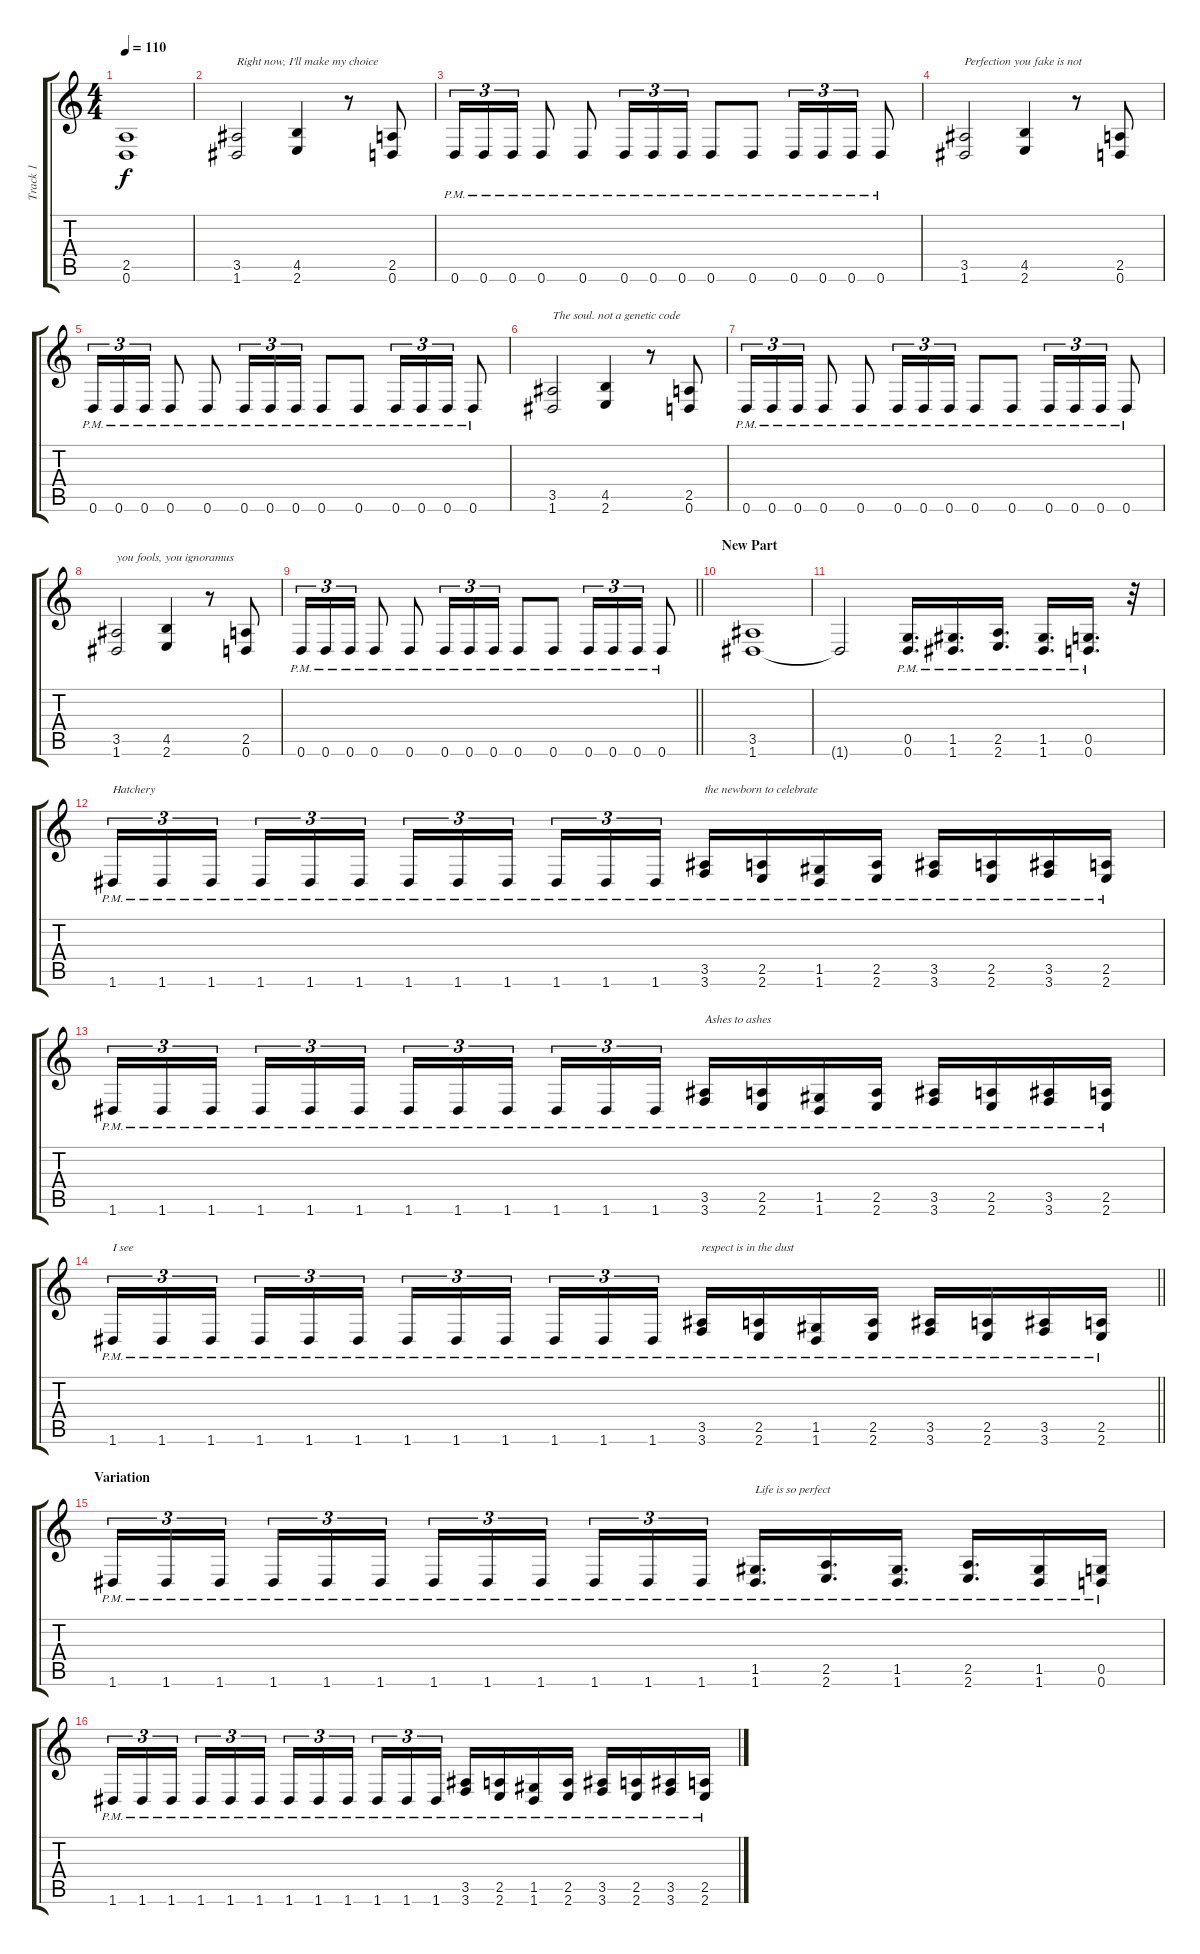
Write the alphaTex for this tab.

\track ("Track 1" "Track 1") {instrument distortionguitar}
\staff {score tabs}
\tuning (D4 A3 F3 C3 G2 D2) {hide}
\ts (4 4)
\tempo 110
\clef g2
\ks c
(2.5{t} 0.6{t}).1{dy f} |
(3.5 1.6).2{txt "Right now, I'll make my choice"} (4.5 2.6).4 r.8 (2.5 0.6).8 |
0.6{pm}.16{tu (3 2)} 0.6{pm}.16{tu (3 2)} 0.6{pm}.16{tu (3 2)} 0.6{pm}.8 0.6{pm}.8 0.6{pm}.16{tu (3 2)} 0.6{pm}.16{tu (3 2)} 0.6{pm}.16{tu (3 2)} 0.6{pm}.8 0.6{pm}.8 0.6{pm}.16{tu (3 2)} 0.6{pm}.16{tu (3 2)} 0.6{pm}.16{tu (3 2)} 0.6{pm}.8 |
(3.5 1.6).2{txt "Perfection you fake is not"} (4.5 2.6).4 r.8 (2.5 0.6).8 |
0.6{pm}.16{tu (3 2)} 0.6{pm}.16{tu (3 2)} 0.6{pm}.16{tu (3 2)} 0.6{pm}.8 0.6{pm}.8 0.6{pm}.16{tu (3 2)} 0.6{pm}.16{tu (3 2)} 0.6{pm}.16{tu (3 2)} 0.6{pm}.8 0.6{pm}.8 0.6{pm}.16{tu (3 2)} 0.6{pm}.16{tu (3 2)} 0.6{pm}.16{tu (3 2)} 0.6{pm}.8 |
(3.5 1.6).2{txt "The soul. not a genetic code"} (4.5 2.6).4 r.8 (2.5 0.6).8 |
0.6{pm}.16{tu (3 2)} 0.6{pm}.16{tu (3 2)} 0.6{pm}.16{tu (3 2)} 0.6{pm}.8 0.6{pm}.8 0.6{pm}.16{tu (3 2)} 0.6{pm}.16{tu (3 2)} 0.6{pm}.16{tu (3 2)} 0.6{pm}.8 0.6{pm}.8 0.6{pm}.16{tu (3 2)} 0.6{pm}.16{tu (3 2)} 0.6{pm}.16{tu (3 2)} 0.6{pm}.8 |
(3.5 1.6).2{txt "you fools, you ignoramus"} (4.5 2.6).4 r.8 (2.5 0.6).8 |
\barLineRight lightlight
0.6{pm}.16{tu (3 2)} 0.6{pm}.16{tu (3 2)} 0.6{pm}.16{tu (3 2)} 0.6{pm}.8 0.6{pm}.8 0.6{pm}.16{tu (3 2)} 0.6{pm}.16{tu (3 2)} 0.6{pm}.16{tu (3 2)} 0.6{pm}.8 0.6{pm}.8 0.6{pm}.16{tu (3 2)} 0.6{pm}.16{tu (3 2)} 0.6{pm}.16{tu (3 2)} 0.6{pm}.8 |
\section ("" "New Part")
(3.5 1.6).1 |
1.6{t}.2 (0.5{pm} 0.6{pm}).16{d} (1.5{pm} 1.6{pm}).16{d} (2.5{pm} 2.6{pm}).16{d} (1.5{pm} 1.6{pm}).16{d} (0.5{pm} 0.6{pm}).16{d} r.32 |
1.6{pm}.16{tu (3 2) txt "Hatchery"} 1.6{pm}.16{tu (3 2)} 1.6{pm}.16{tu (3 2) beam splitsecondary} 1.6{pm}.16{tu (3 2)} 1.6{pm}.16{tu (3 2)} 1.6{pm}.16{tu (3 2)} 1.6{pm}.16{tu (3 2)} 1.6{pm}.16{tu (3 2)} 1.6{pm}.16{tu (3 2) beam splitsecondary} 1.6{pm}.16{tu (3 2)} 1.6{pm}.16{tu (3 2)} 1.6{pm}.16{tu (3 2)} (3.5{pm} 3.6{pm}).16{txt "the newborn to celebrate"} (2.5{pm} 2.6{pm}).16 (1.5{pm} 1.6{pm}).16 (2.5{pm} 2.6{pm}).16 (3.5{pm} 3.6{pm}).16 (2.5{pm} 2.6{pm}).16 (3.5{pm} 3.6{pm}).16 (2.5{pm} 2.6{pm}).16 |
1.6{pm}.16{tu (3 2)} 1.6{pm}.16{tu (3 2)} 1.6{pm}.16{tu (3 2) beam splitsecondary} 1.6{pm}.16{tu (3 2)} 1.6{pm}.16{tu (3 2)} 1.6{pm}.16{tu (3 2)} 1.6{pm}.16{tu (3 2)} 1.6{pm}.16{tu (3 2)} 1.6{pm}.16{tu (3 2) beam splitsecondary} 1.6{pm}.16{tu (3 2)} 1.6{pm}.16{tu (3 2)} 1.6{pm}.16{tu (3 2)} (3.5{pm} 3.6{pm}).16{txt "Ashes to ashes"} (2.5{pm} 2.6{pm}).16 (1.5{pm} 1.6{pm}).16 (2.5{pm} 2.6{pm}).16 (3.5{pm} 3.6{pm}).16 (2.5{pm} 2.6{pm}).16 (3.5{pm} 3.6{pm}).16 (2.5{pm} 2.6{pm}).16 |
\barLineRight lightlight
1.6{pm}.16{tu (3 2) txt "I see"} 1.6{pm}.16{tu (3 2)} 1.6{pm}.16{tu (3 2) beam splitsecondary} 1.6{pm}.16{tu (3 2)} 1.6{pm}.16{tu (3 2)} 1.6{pm}.16{tu (3 2)} 1.6{pm}.16{tu (3 2)} 1.6{pm}.16{tu (3 2)} 1.6{pm}.16{tu (3 2) beam splitsecondary} 1.6{pm}.16{tu (3 2)} 1.6{pm}.16{tu (3 2)} 1.6{pm}.16{tu (3 2)} (3.5{pm} 3.6{pm}).16{txt "respect is in the dust"} (2.5{pm} 2.6{pm}).16 (1.5{pm} 1.6{pm}).16 (2.5{pm} 2.6{pm}).16 (3.5{pm} 3.6{pm}).16 (2.5{pm} 2.6{pm}).16 (3.5{pm} 3.6{pm}).16 (2.5{pm} 2.6{pm}).16 |
\section ("" "Variation")
1.6{pm}.16{tu (3 2)} 1.6{pm}.16{tu (3 2)} 1.6{pm}.16{tu (3 2) beam splitsecondary} 1.6{pm}.16{tu (3 2)} 1.6{pm}.16{tu (3 2)} 1.6{pm}.16{tu (3 2)} 1.6{pm}.16{tu (3 2)} 1.6{pm}.16{tu (3 2)} 1.6{pm}.16{tu (3 2) beam splitsecondary} 1.6{pm}.16{tu (3 2)} 1.6{pm}.16{tu (3 2)} 1.6{pm}.16{tu (3 2)} (1.5{pm} 1.6{pm}).16{d txt "Life is so perfect"} (2.5{pm} 2.6{pm}).16{d} (1.5{pm} 1.6{pm}).16{d} (2.5{pm} 2.6{pm}).16{d} (1.5{pm} 1.6{pm}).16 (0.5{pm} 0.6{pm}).16 |
1.6{pm}.16{tu (3 2)} 1.6{pm}.16{tu (3 2)} 1.6{pm}.16{tu (3 2) beam splitsecondary} 1.6{pm}.16{tu (3 2)} 1.6{pm}.16{tu (3 2)} 1.6{pm}.16{tu (3 2)} 1.6{pm}.16{tu (3 2)} 1.6{pm}.16{tu (3 2)} 1.6{pm}.16{tu (3 2) beam splitsecondary} 1.6{pm}.16{tu (3 2)} 1.6{pm}.16{tu (3 2)} 1.6{pm}.16{tu (3 2)} (3.5{pm} 3.6{pm}).16 (2.5{pm} 2.6{pm}).16 (1.5{pm} 1.6{pm}).16 (2.5{pm} 2.6{pm}).16 (3.5{pm} 3.6{pm}).16 (2.5{pm} 2.6{pm}).16 (3.5{pm} 3.6{pm}).16 (2.5{pm} 2.6{pm}).16
